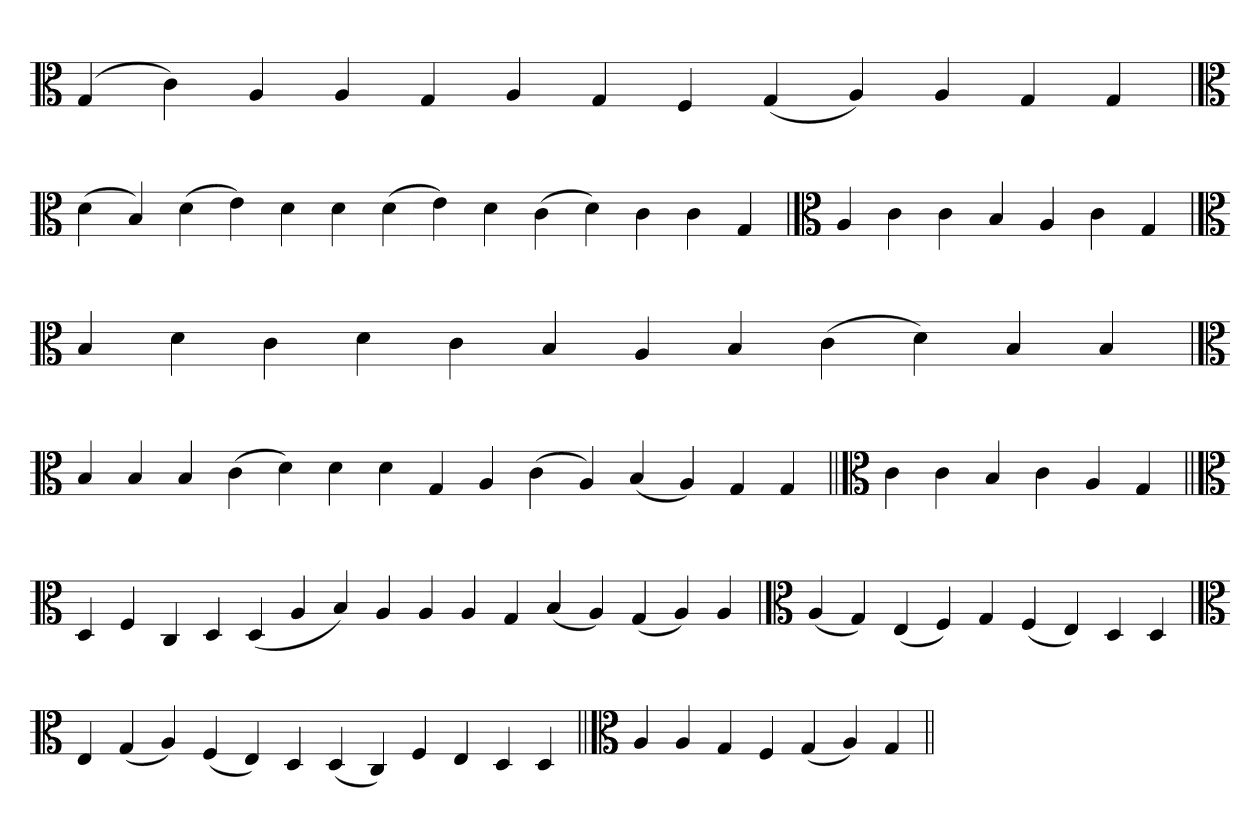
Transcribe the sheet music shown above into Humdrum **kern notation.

**kern
*part1
*staff1
*clefC3
=
(4G
4c)
4A
4A
4G
4A
4G
4F
(4G
4A)
4A
4G
4G
='
*clefC3
(4d
4B)
(4d
4e)
4d
4d
(4d
4e)
4d
(4c
4d)
4c
4c
4G
=`
*clefC3
4A
4c
4c
4B
4A
4c
4G
='
*clefC3
4B
4d
4c
4d
4c
4B
4A
4B
(4c
4d)
4B
4B
='
*clefC3
4B
4B
4B
(4c
4d)
4d
4d
4G
4A
(4c
4A)
(4B
4A)
4G
4G
=||
*clefC3
4c
4c
4B
4c
4A
4G
=||
*clefC3
4D
4F
4C
4D
(4D
4A
4B)
4A
4A
4A
4G
(4B
4A)
(4G
4A)
4A
='
*clefC3
(4A
4G)
(4E
4F)
4G
(4F
4E)
4D
4D
='
*clefC3
4E
(4G
4A)
(4F
4E)
4D
(4D
4C)
4F
4E
4D
4D
=||
*clefC3
4A
4A
4G
4F
(4G
4A)
4G
=||
*-
